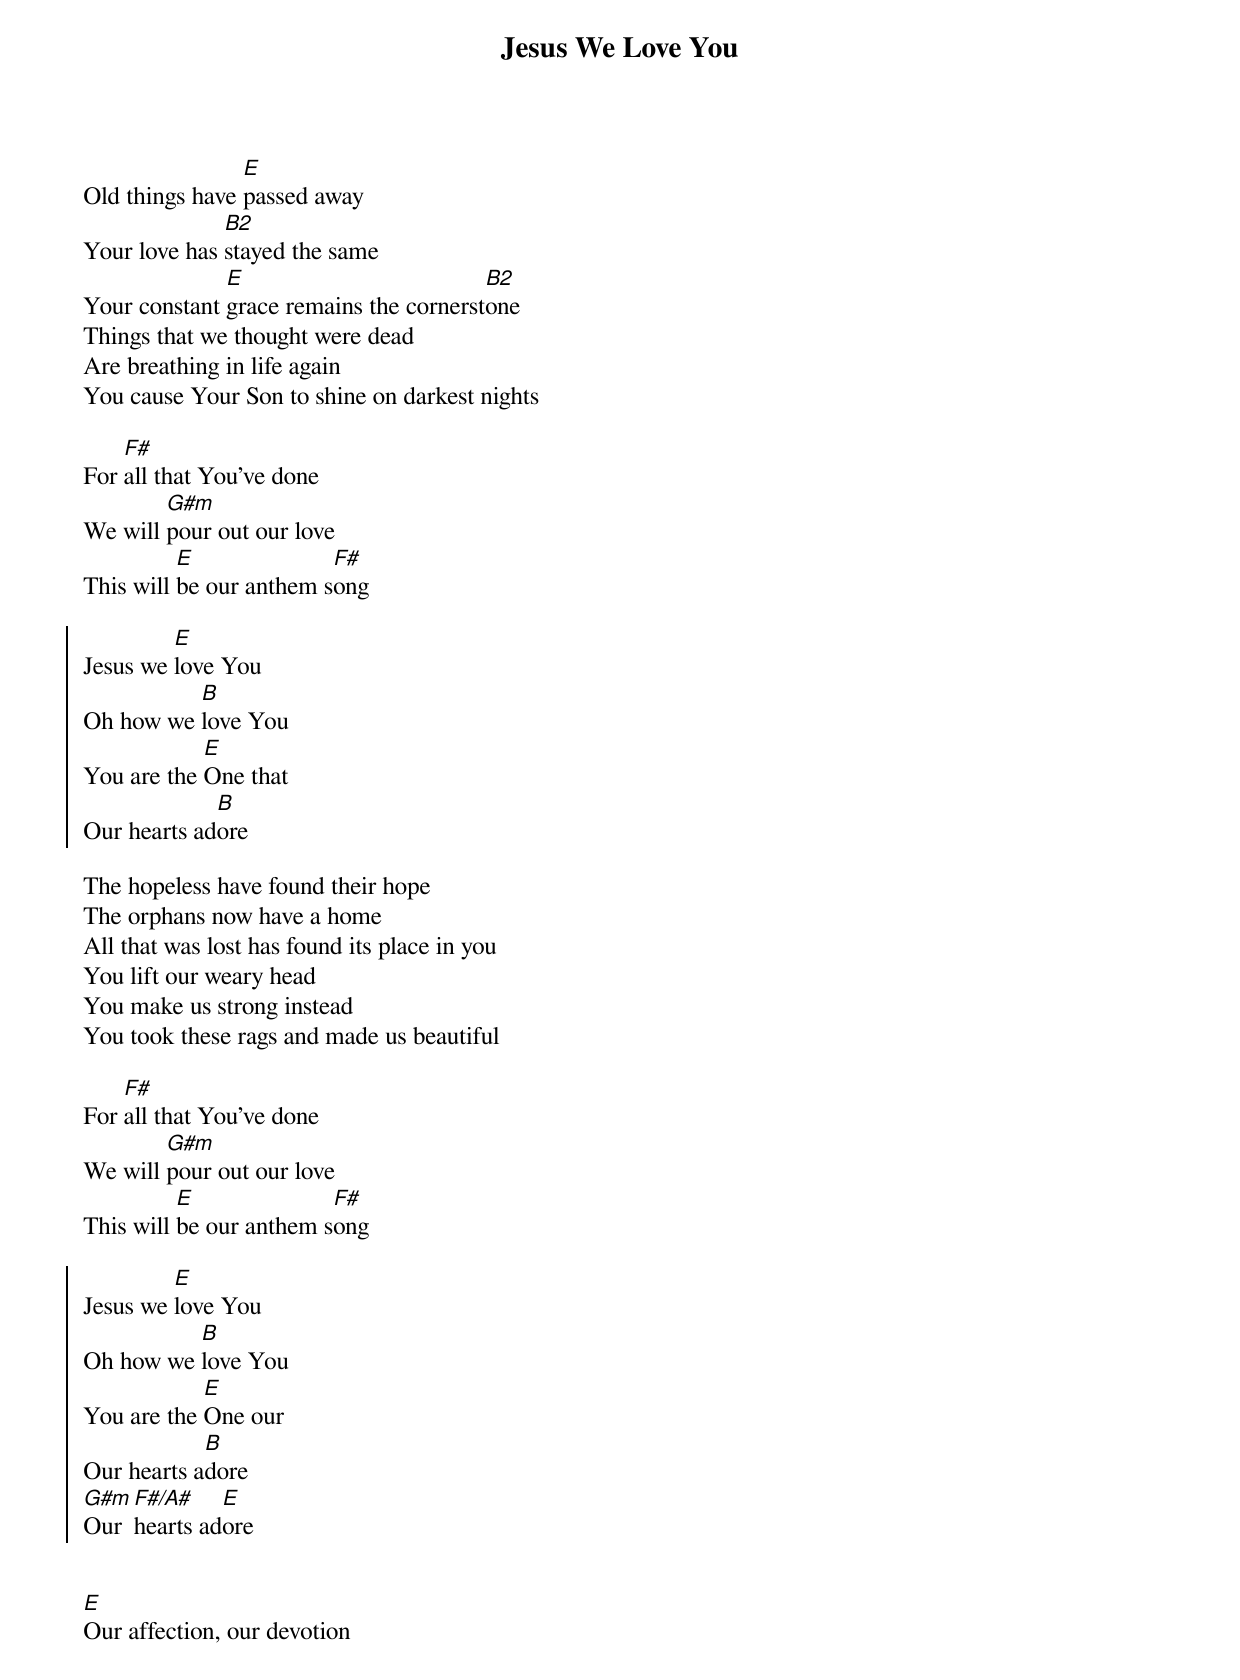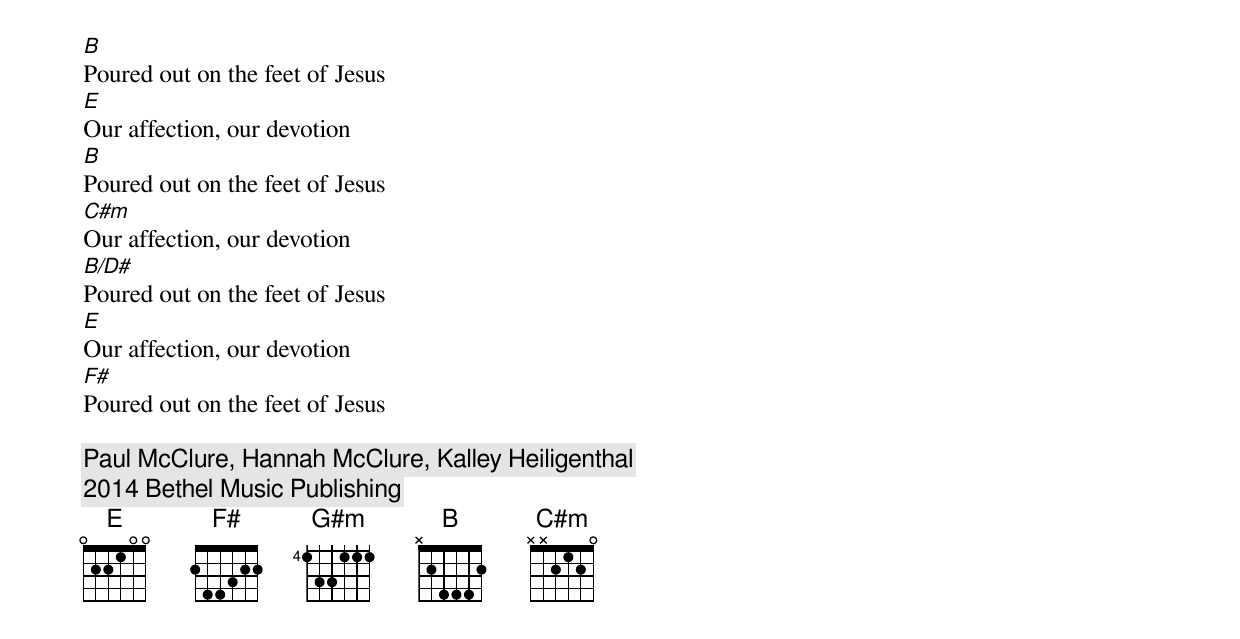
{title:Jesus We Love You}
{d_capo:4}
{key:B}
Old things have [E]passed away
Your love has [B2]stayed the same
Your constant [E]grace remains the cornerst[B2]one
Things that we thought were dead
Are breathing in life again
You cause Your Son to shine on darkest nights

For [F#]all that You’ve done
We will [G#m]pour out our love
This will [E]be our anthem s[F#]ong

{soc}
Jesus we [E]love You
Oh how we [B]love You
You are the [E]One that
Our hearts ad[B]ore
{eoc}

The hopeless have found their hope
The orphans now have a home
All that was lost has found its place in you
You lift our weary head
You make us strong instead
You took these rags and made us beautiful

For [F#]all that You’ve done
We will [G#m]pour out our love
This will [E]be our anthem s[F#]ong

{soc}
Jesus we [E]love You
Oh how we [B]love You
You are the [E]One our
Our hearts a[B]dore
[G#m]Our [F#/A#]hearts ad[E]ore

{eoc}

[E]Our affection, our devotion
[B]Poured out on the feet of Jesus
[E]Our affection, our devotion
[B]Poured out on the feet of Jesus
[C#m]Our affection, our devotion
[B/D#]Poured out on the feet of Jesus
[E]Our affection, our devotion
[F#]Poured out on the feet of Jesus

{comment:Paul McClure, Hannah McClure, Kalley Heiligenthal}
{comment:2014 Bethel Music Publishing}
